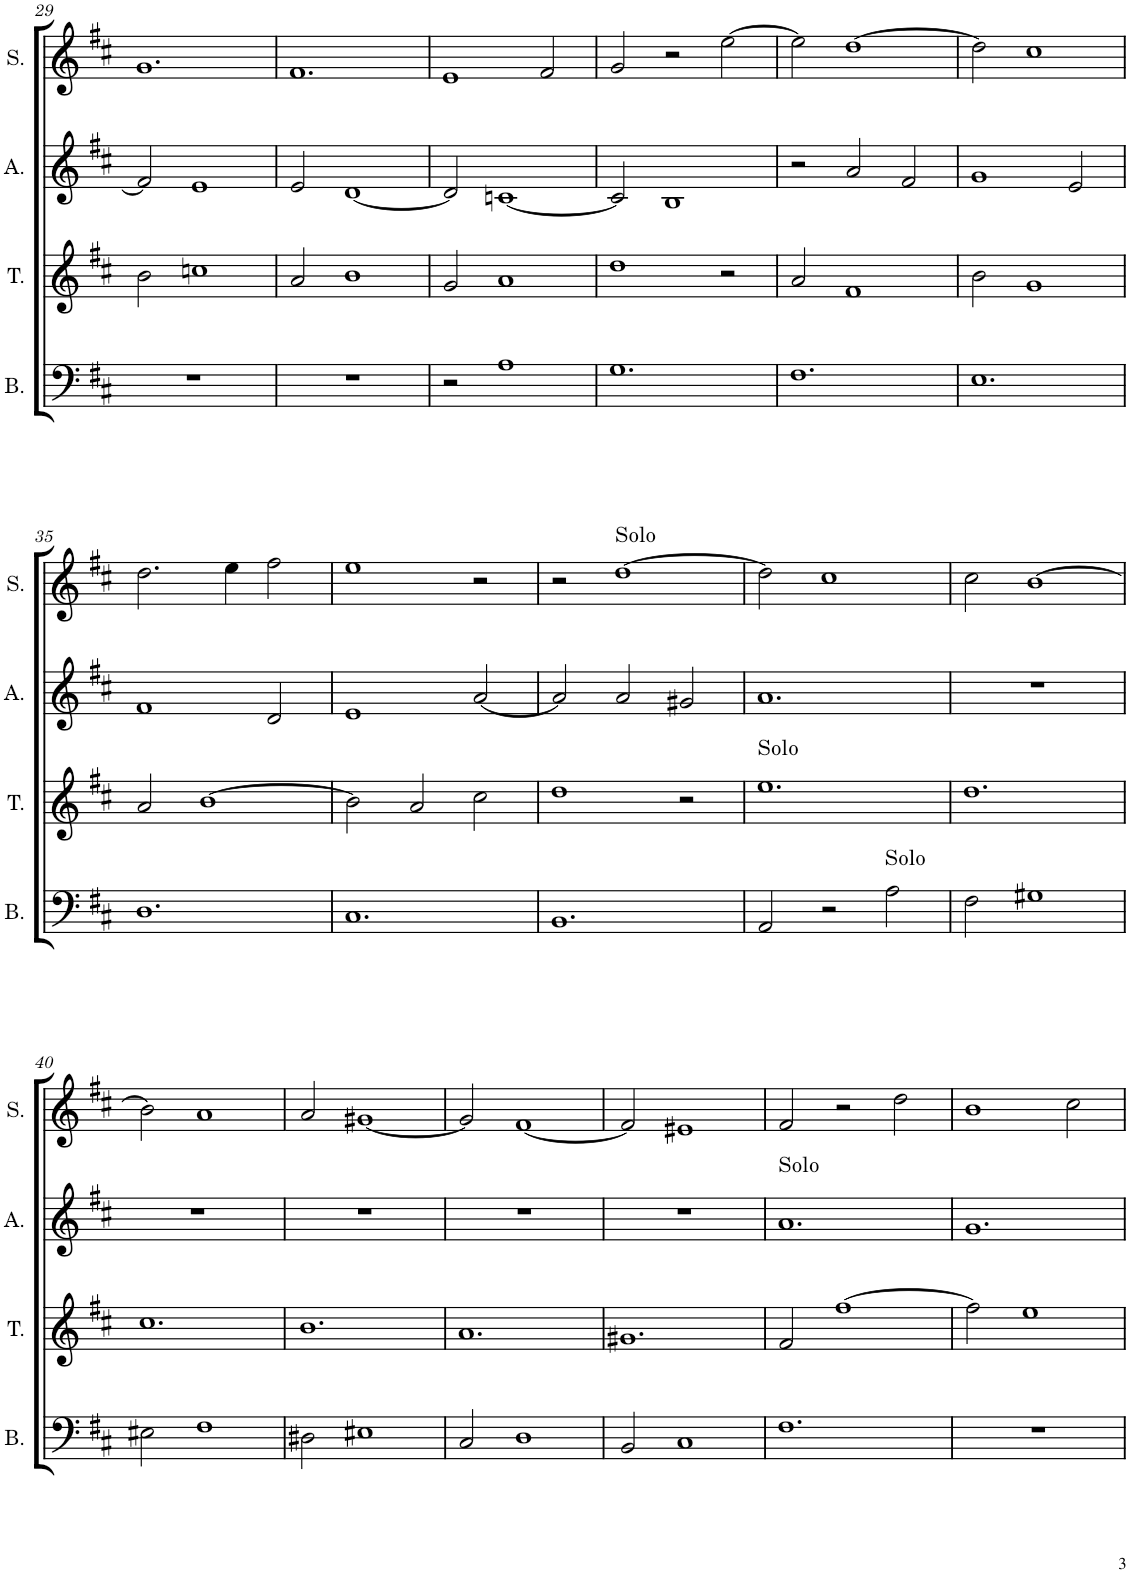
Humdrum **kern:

**kern	**kern	**kern	**kern
*part4	*part3	*part2	*part1
*staff4	*staff3	*staff2	*staff1
*I"Basse	*I"Ténor	*I"Alto	*I"Soprano
*I'B.	*I'T.	*I'A.	*I'S.
!!LO:PB:g=z
*clefF4	*clefG2	*clefG2	*clefG2
*k[f#c#]	*k[f#c#]	*k[f#c#]	*k[f#c#]
*M3/2	*M3/2	*M3/2	*M3/2
=29	=29	=29	=29
1.r	2b\	2f#/]	1.g
.	1ccn	1e	.
=30	=30	=30	=30
1.r	2a/	2e/	1.f#
.	1b	[1d	.
=31	=31	=31	=31
2r	2g/	2d/]	1e
1A	1a	[1cn	.
.	.	.	2f#/
=32	=32	=32	=32
1.G	1dd	2c/]	2g/
.	.	1B	2r
.	2r	.	[2ee\
=33	=33	=33	=33
1.F#	2a/	2r	2ee\]
.	1f#	2a/	[1dd
.	.	2f#/	.
=34	=34	=34	=34
1.E	2b\	1g	2dd\]
.	1g	.	1cc#
.	.	2e/	.
!!LO:LB:g=z
=35	=35	=35	=35
1.D	2a/	1f#	2.dd\
.	[1b	.	.
.	.	.	4ee\
.	.	2d/	2ff#\
=36	=36	=36	=36
1.C#	2b\]	1e	1ee
.	2a/	.	.
.	2cc#\	[2a/	2r
=37	=37	=37	=37
1.BB	1dd	2a/]	2r
!	!	!	!LO:TX:a:t=Solo
.	.	2a/	[1dd
.	2r	2g#X/	.
=38	=38	=38	=38
!	!LO:TX:a:t=Solo	!	!
2AA/	1.ee	1.a	2dd\]
2r	.	.	1cc#
!LO:TX:a:t=Solo	!	!	!
2A\	.	.	.
=39	=39	=39	=39
2F#\	1.dd	1.r	2cc#\
1G#X	.	.	[1b
!!LO:LB:g=z
=40	=40	=40	=40
2E#X\	1.cc#	1.r	2b\]
1F#	.	.	1a
=41	=41	=41	=41
2D#X\	1.b	1.r	2a/
1E#X	.	.	[1g#X
=42	=42	=42	=42
2C#/	1.a	1.r	2g#/]
1D	.	.	[1f#
=43	=43	=43	=43
2BB/	1.g#X	1.r	2f#/]
1C#	.	.	1e#X
=44	=44	=44	=44
!	!	!LO:TX:a:t=Solo	!
1.F#	2f#/	1.a	2f#/
.	[1ff#	.	2r
.	.	.	2dd\
=45	=45	=45	=45
1.r	2ff#\]	1.g	1b
.	1ee	.	.
.	.	.	2cc#\
=	=	=	=
*-	*-	*-	*-
